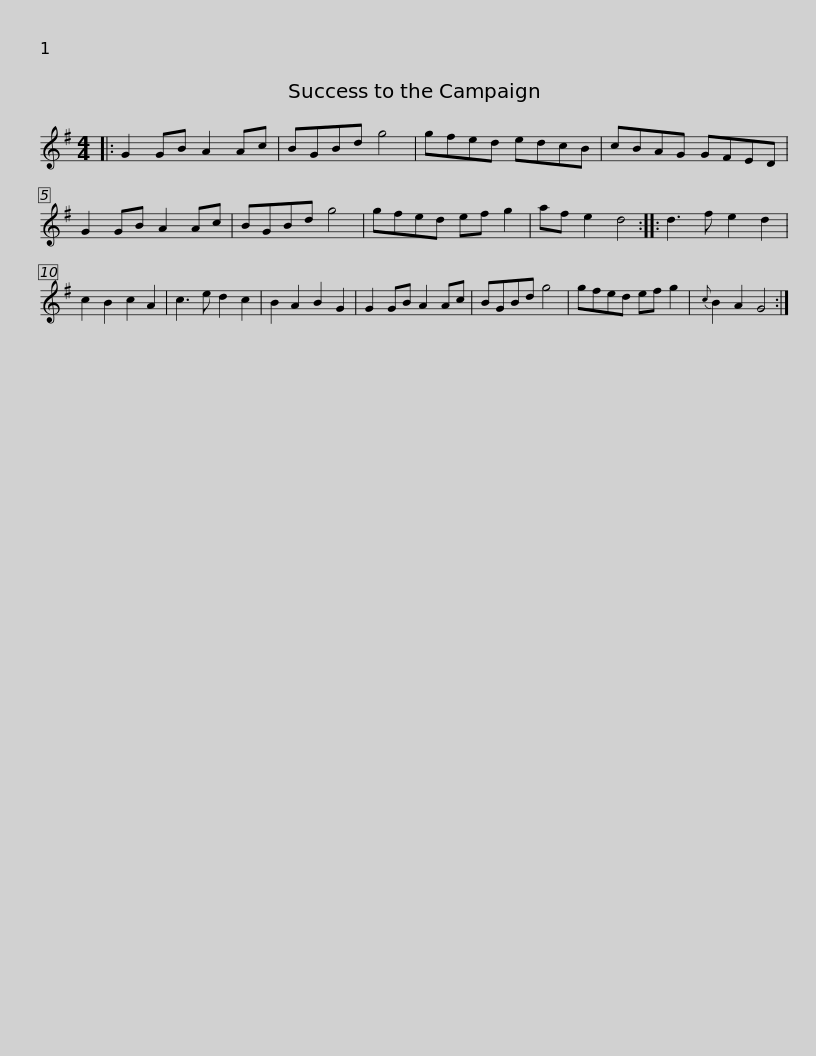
X:1
L:1/8
M:4/4
I:linebreak $
K:G
V:1 treble
V:1
|: G2 GB A2 Ac | BGBd g4 | gfed edcB | cBAG GFED | G2 GB A2 Ac | %5
 BGBd g4 |$ gfed ef g2 | af e2 d4 :: d3 f e2 d2 | c2 B2 c2 A2 | %10
 c3 e d2 c2 | B2 A2 B2 G2 | G2 GB A2 Ac | BGBd g4 |$ gfed ef g2 | %15
{c} B2 A2 G4 :| %16
